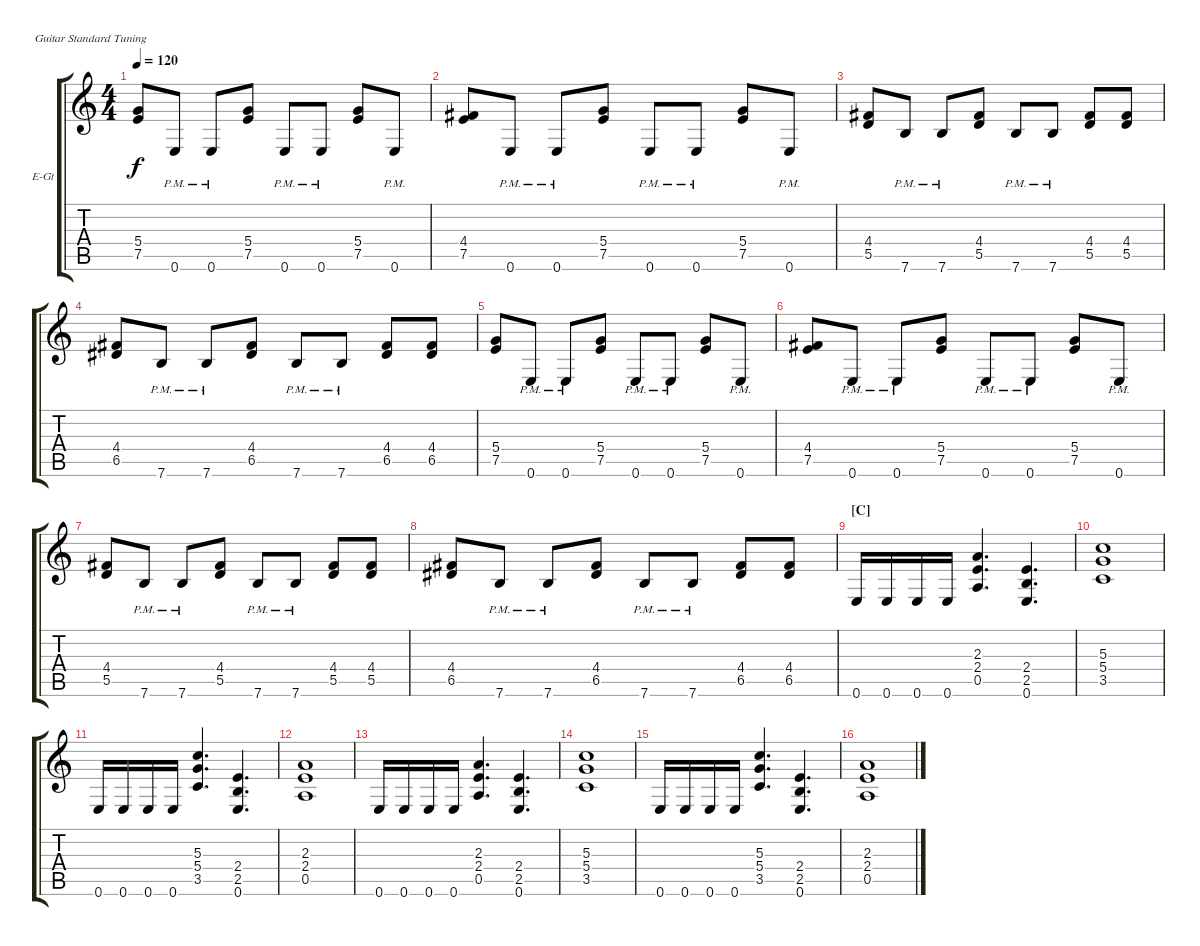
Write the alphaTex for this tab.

\defaultSystemsLayout 4
\bracketExtendMode groupsimilarinstruments
\firstSystemTrackNameOrientation horizontal
\otherSystemsTrackNameOrientation horizontal
\track ("Hetfield" "E-Gt") {instrument distortionguitar}
\staff {score tabs}
\tuning (E4 B3 G3 D3 A2 E2)
\ts (4 4)
\tempo 120
\clef g2
\ks c
(5.4 7.5).8{dy f} 0.6{pm}.8 0.6{pm}.8 (5.4 7.5).8 0.6{pm}.8 0.6{pm}.8 (5.4 7.5).8 0.6{pm}.8 |
(4.4 7.5).8 0.6{pm}.8 0.6{pm}.8 (5.4 7.5).8 0.6{pm}.8 0.6{pm}.8 (5.4 7.5).8 0.6{pm}.8 |
(4.4 5.5).8 7.6{pm}.8 7.6{pm}.8 (4.4 5.5).8 7.6{pm}.8 7.6{pm}.8 (4.4 5.5).8 (4.4 5.5).8 |
(4.4 6.5).8 7.6{pm}.8 7.6{pm}.8 (4.4 6.5).8 7.6{pm}.8 7.6{pm}.8 (4.4 6.5).8 (4.4 6.5).8 |
(5.4 7.5).8 0.6{pm}.8 0.6{pm}.8 (5.4 7.5).8 0.6{pm}.8 0.6{pm}.8 (5.4 7.5).8 0.6{pm}.8 |
(4.4 7.5).8 0.6{pm}.8 0.6{pm}.8 (5.4 7.5).8 0.6{pm}.8 0.6{pm}.8 (5.4 7.5).8 0.6{pm}.8 |
(4.4 5.5).8 7.6{pm}.8 7.6{pm}.8 (4.4 5.5).8 7.6{pm}.8 7.6{pm}.8 (4.4 5.5).8 (4.4 5.5).8 |
(4.4 6.5).8 7.6{pm}.8 7.6{pm}.8 (4.4 6.5).8 7.6{pm}.8 7.6{pm}.8 (4.4 6.5).8 (4.4 6.5).8 |
\section ("C" "")
0.6.16 0.6.16 0.6.16 0.6.16 (2.3 2.4 0.5).4{d} (2.4 2.5 0.6).4{d} |
(5.3 5.4 3.5).1 |
0.6.16 0.6.16 0.6.16 0.6.16 (5.3 5.4 3.5).4{d} (2.4 2.5 0.6).4{d} |
(2.3 2.4 0.5).1 |
0.6.16 0.6.16 0.6.16 0.6.16 (2.3 2.4 0.5).4{d} (2.4 2.5 0.6).4{d} |
(5.3 5.4 3.5).1 |
0.6.16 0.6.16 0.6.16 0.6.16 (5.3 5.4 3.5).4{d} (2.4 2.5 0.6).4{d} |
(2.3 2.4 0.5).1
